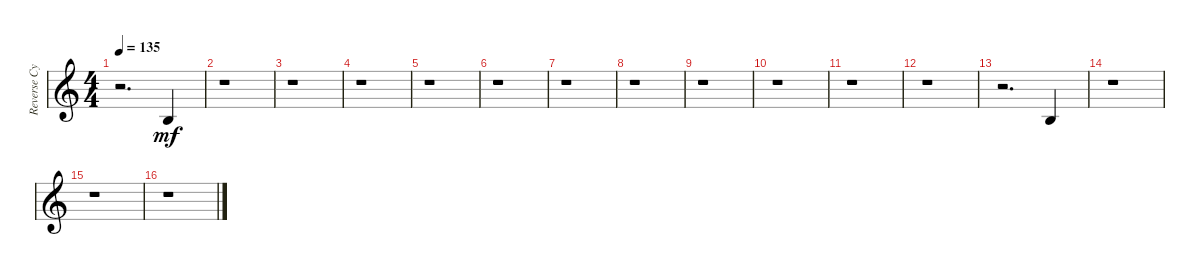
\track ("Reverse Cymbal" "Reverse Cy") {instrument reversecymbal}
\staff {score}
\tuning (E4 B3 G3 D3 A2 E2 B1) {hide}
\ts (4 4)
\tempo 135
\clef g2
\ks c
r.2{d dy mf} 0.2.4 |
r.1 |
r.1 |
r.1 |
r.1 |
r.1 |
r.1 |
r.1 |
r.1 |
r.1 |
r.1 |
r.1 |
r.2{d} 0.2.4 |
r.1 |
r.1 |
r.1
